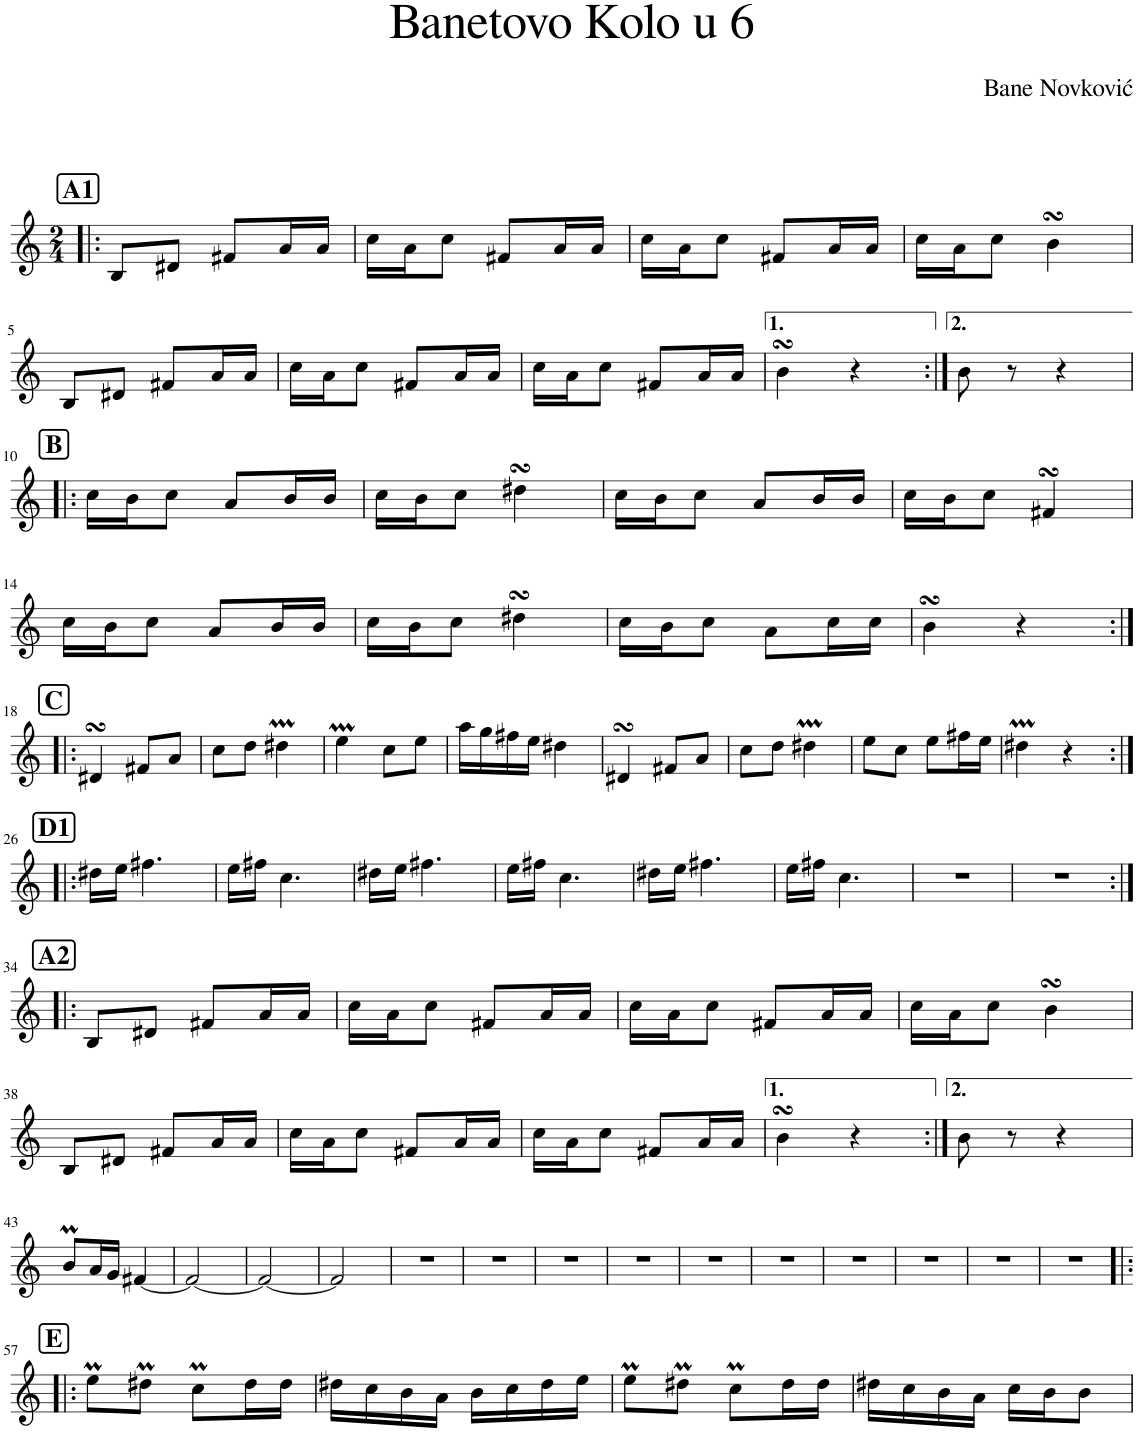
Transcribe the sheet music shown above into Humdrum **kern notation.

**kern
*part1
*staff1
*I"Bb Trumpet
*I'Bb Tpt.
*clefG2
*Trd1c2
*k[]
*M2/4
!!LO:REH:place=s1:a:B:cj:fs=14:t=A1
=1!|:
8B/L
8d#X/J
8f#X/L
16a/L
16a/JJ
=2
16cc\LL
16a\J
8cc\J
8f#X/L
16a/L
16a/JJ
=3
16cc\LL
16a\J
8cc\J
8f#X/L
16a/L
16a/JJ
=4
16cc\LL
16a\J
8cc\J
4bsSsS\
!!LO:LB:g=z
=5
8B/L
8d#X/J
8f#X/L
16a/L
16a/JJ
=6
16cc\LL
16a\J
8cc\J
8f#X/L
16a/L
16a/JJ
=7
16cc\LL
16a\J
8cc\J
8f#X/L
16a/L
16a/JJ
=8
4bsSsS\
4r
=9:|!
8b\
8r
4r
!!LO:LB:g=z
!!LO:REH:place=s1:a:B:cj:fs=14:t=B
=10!|:
16cc\LL
16b\J
8cc\J
8a/L
16b/L
16b/JJ
=11
16cc\LL
16b\J
8cc\J
4dd#XsSsS\
=12
16cc\LL
16b\J
8cc\J
8a/L
16b/L
16b/JJ
=13
16cc\LL
16b\J
8cc\J
4f#XsSsS/
!!LO:LB:g=z
=14
16cc\LL
16b\J
8cc\J
8a/L
16b/L
16b/JJ
=15
16cc\LL
16b\J
8cc\J
4dd#XsSsS\
=16
16cc\LL
16b\J
8cc\J
8a\L
16cc\L
16cc\JJ
=17
4bsSsS\
4r
!!LO:LB:g=z
!!LO:REH:place=s1:a:B:cj:fs=14:t=C
=18:|!|:
4d#XsSsS/
8f#X/L
8a/J
=19
8cc\L
8dd\J
4dd#Xm\
=20
4eem\
8cc\L
8ee\J
=21
16aa\LL
16gg\
16ff#X\
16ee\JJ
4dd#X\
=22
4d#XsSsS/
8f#X/L
8a/J
=23
8cc\L
8dd\J
4dd#Xm\
=24
8ee\L
8cc\J
8ee\L
16ff#X\L
16ee\JJ
=25
4dd#Xm\
4r
!!LO:LB:g=z
!!LO:REH:place=s1:a:B:cj:fs=14:t=D1
=26:|!|:
16dd#X\LL
16ee\JJ
4.ff#X\
=27
16ee\LL
16ff#X\JJ
4.cc\
=28
16dd#X\LL
16ee\JJ
4.ff#X\
=29
16ee\LL
16ff#X\JJ
4.cc\
=30
16dd#X\LL
16ee\JJ
4.ff#X\
=31
16ee\LL
16ff#X\JJ
4.cc\
=32
2r
=33
2r
!!LO:LB:g=z
!!LO:REH:place=s1:a:B:cj:fs=14:t=A2
=34:|!|:
8B/L
8d#X/J
8f#X/L
16a/L
16a/JJ
=35
16cc\LL
16a\J
8cc\J
8f#X/L
16a/L
16a/JJ
=36
16cc\LL
16a\J
8cc\J
8f#X/L
16a/L
16a/JJ
=37
16cc\LL
16a\J
8cc\J
4bsSsS\
!!LO:LB:g=z
=38
8B/L
8d#X/J
8f#X/L
16a/L
16a/JJ
=39
16cc\LL
16a\J
8cc\J
8f#X/L
16a/L
16a/JJ
=40
16cc\LL
16a\J
8cc\J
8f#X/L
16a/L
16a/JJ
=41
4bsSsS\
4r
=42:|!
8b\
8r
4r
!!LO:LB:g=z
=43
8bm/L
16a/L
16g/JJ
[4f#X/
=44
2f#/_
=45
2f#/_
=46
2f#/]
=47
2r
=48
2r
=49
2r
=50
2r
=51
2r
=52
2r
=53
2r
=54
2r
=55
2r
=56
2r
!!LO:LB:g=z
!!LO:REH:place=s1:a:B:cj:fs=14:t=E
=57!|:
8eem\L
8dd#Xm\J
8ccM\L
16dd#\L
16dd#\JJ
=58
16dd#X\LL
16cc\
16b\
16a\JJ
16b\LL
16cc\
16dd#\
16ee\JJ
=59
8eem\L
8dd#Xm\J
8ccM\L
16dd#\L
16dd#\JJ
=60
16dd#X\LL
16cc\
16b\
16a\JJ
16cc\LL
16b\J
8b\J
=
*-
